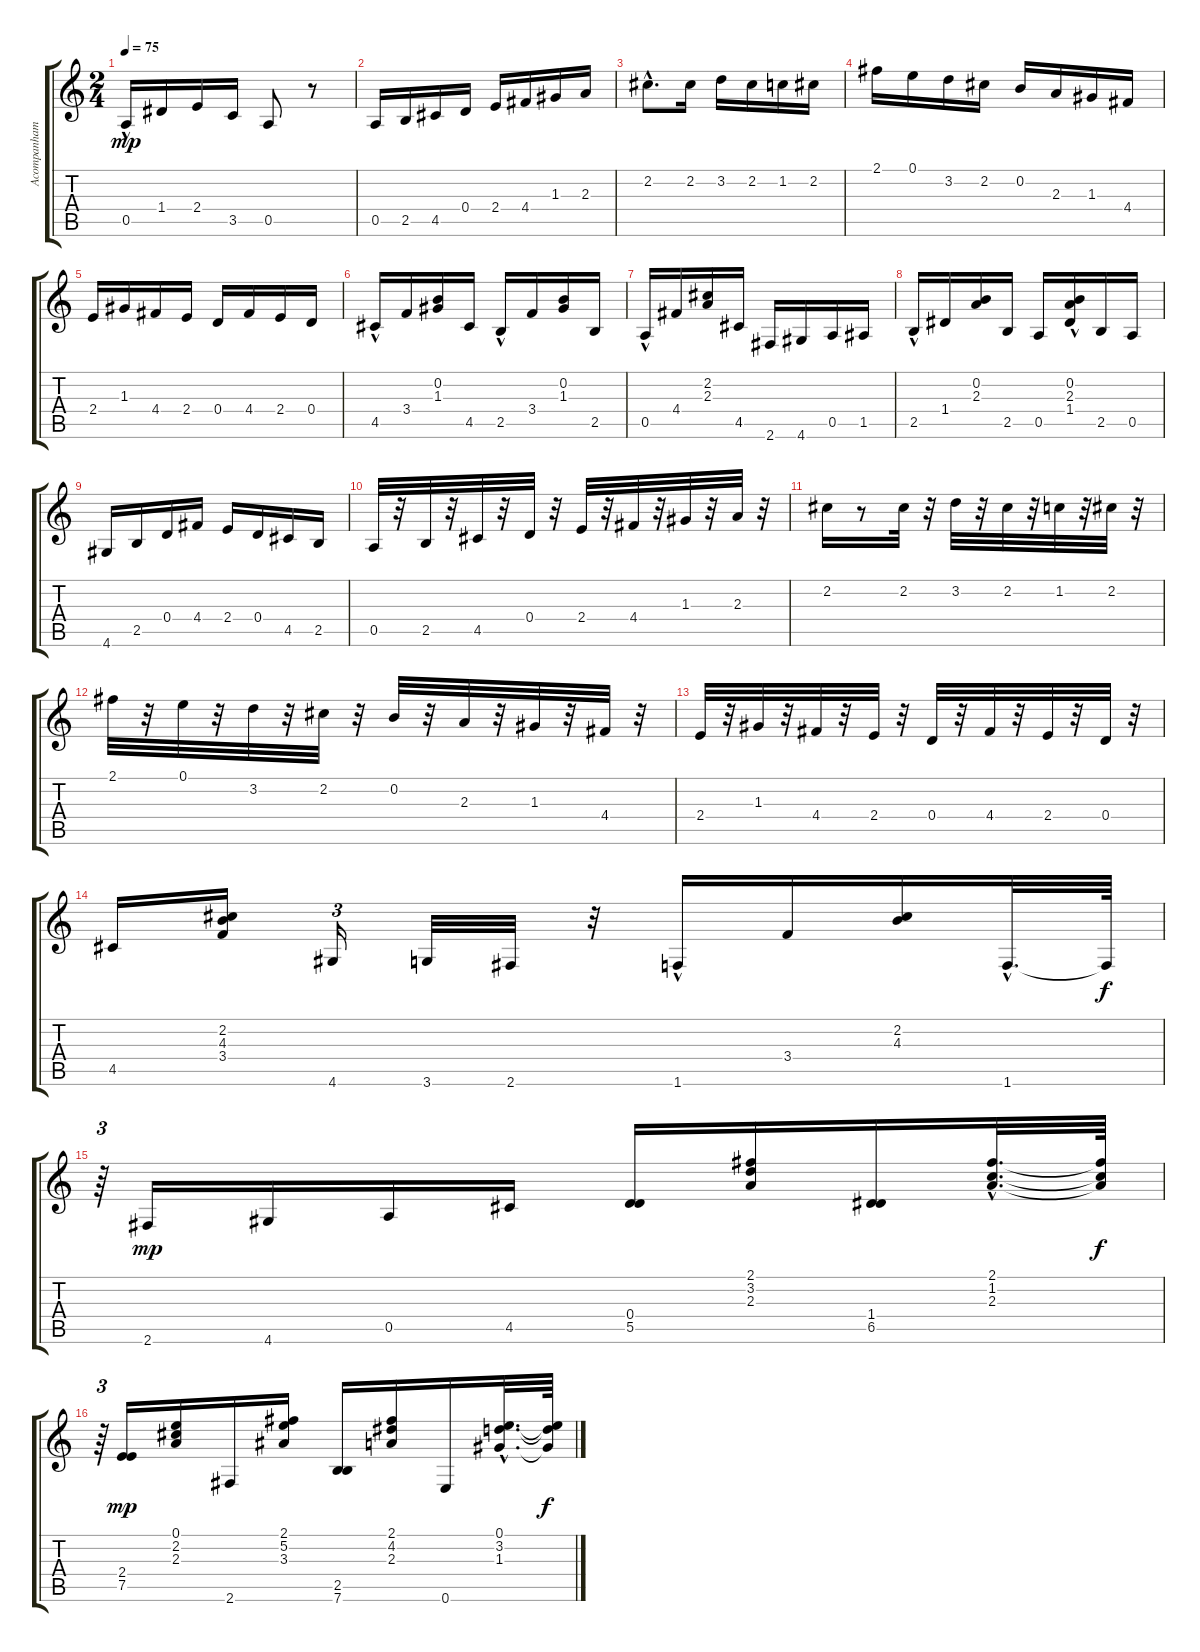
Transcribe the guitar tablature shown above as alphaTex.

\track ("Acompanhamento" "Acompanham") {instrument acousticguitarnylon}
\staff {score tabs}
\tuning (E4 B3 G3 D3 A2 E2) {hide}
\ts (2 4)
\tempo 75
\clef g2
\ks c
0.5{hac}.16{dy mp} 1.4.16 2.4.16 3.5.16 0.5.8 r.8 |
0.5.16 2.5.16 4.5.16 0.4.16 2.4.16 4.4.16 1.3.16 2.3.16 |
2.2{hac}.8{d} 2.2.16 3.2.16 2.2.16 1.2.16 2.2.16 |
2.1.16 0.1.16 3.2.16 2.2.16 0.2.16 2.3.16 1.3.16 4.4.16 |
2.4.16 1.3.16 4.4.16 2.4.16 0.4.16 4.4.16 2.4.16 0.4.16 |
4.5{hac}.16 3.4.16 (0.2 1.3).16 4.5.16 2.5{hac}.16 3.4.16 (0.2 1.3).16 2.5.16 |
0.5{hac}.16 4.4.16 (2.2 2.3).16 4.5.16 2.6.16 4.6.16 0.5.16 1.5.16 |
2.5{hac}.16 1.4.16 (0.2 2.3).16 2.5.16 0.5.16 (0.2{hac} 2.3{hac} 1.4{hac}).16 2.5.16 0.5.16 |
4.6.16 2.5.16 0.4.16 4.4.16 2.4.16 0.4.16 4.5.16 2.5.16 |
0.5.32 r.32 2.5.32 r.32 4.5.32 r.32 0.4.32 r.32 2.4.32 r.32 4.4.32 r.32 1.3.32 r.32 2.3.32 r.32 |
2.2.16 r.8 2.2.32 r.32 3.2.32 r.32 2.2.32 r.32 1.2.32 r.32 2.2.32 r.32 |
2.1.32 r.32 0.1.32 r.32 3.2.32 r.32 2.2.32 r.32 0.2.32 r.32 2.3.32 r.32 1.3.32 r.32 4.4.32 r.32 |
2.4.32 r.32 1.3.32 r.32 4.4.32 r.32 2.4.32 r.32 0.4.32 r.32 4.4.32 r.32 2.4.32 r.32 0.4.32 r.32 |
4.5.16 (2.2 4.3 3.4).16 4.6.16{tu (3 2)} 3.6.32 2.6.32 r.32 1.6{hac}.16 3.4.16 (2.2 4.3).16 1.6{hac}.32{d} 1.6{t}.64{dy f} |
r.64{tu (3 2)} 2.6.16{dy mp} 4.6.16 0.5.16 4.5.16 (0.4 5.5).16 (2.1 3.2 2.3).16 (1.4 6.5).16 (2.1{hac} 1.2{hac} 2.3{hac}).32{d} (2.1{t} 1.2{t} 2.3{t}).64{dy f} |
r.64{tu (3 2)} (2.4 7.5).16{dy mp} (0.1 2.2 2.3).16 2.6.16 (2.1 5.2 3.3).16 (2.5 7.6).16 (2.1 4.2 2.3).16 0.6.16 (0.1{hac} 3.2{hac} 1.3{hac}).32{d} (0.1{t} 3.2{t} 1.3{t}).64{dy f}
